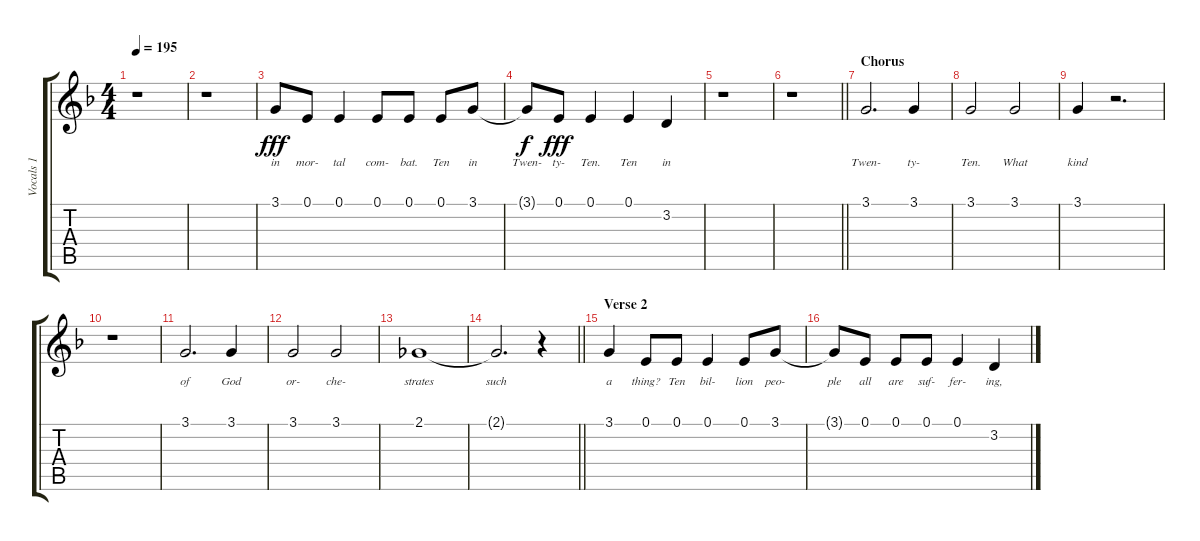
\track ("Vocals 1" "Vocals 1") {instrument oboe}
\staff {score tabs}
\tuning (E4 B3 G3 D3 A2 E2) {hide}
\ts (4 4)
\tempo 195
\clef g2
\ks f
r.1{dy fff} |
r.1 |
3.1.8{lyrics (0 "in") lyrics (1 "") lyrics (2 "") lyrics (3 "") lyrics (4 "")} 0.1.8{lyrics (0 "mor-") lyrics (1 "") lyrics (2 "") lyrics (3 "") lyrics (4 "")} 0.1.4{lyrics (0 "tal") lyrics (1 "") lyrics (2 "") lyrics (3 "") lyrics (4 "")} 0.1.8{lyrics (0 "com-") lyrics (1 "") lyrics (2 "") lyrics (3 "") lyrics (4 "")} 0.1.8{lyrics (0 "bat.") lyrics (1 "") lyrics (2 "") lyrics (3 "") lyrics (4 "")} 0.1.8{lyrics (0 "Ten") lyrics (1 "") lyrics (2 "") lyrics (3 "") lyrics (4 "")} 3.1.8{lyrics (0 "in") lyrics (1 "") lyrics (2 "") lyrics (3 "") lyrics (4 "")} |
3.1{t}.8{lyrics (0 "Twen-") lyrics (1 "") lyrics (2 "") lyrics (3 "") lyrics (4 "") dy f} 0.1.8{lyrics (0 "ty-") lyrics (1 "") lyrics (2 "") lyrics (3 "") lyrics (4 "") dy fff} 0.1.4{lyrics (0 "Ten.") lyrics (1 "") lyrics (2 "") lyrics (3 "") lyrics (4 "")} 0.1.4{lyrics (0 "Ten") lyrics (1 "") lyrics (2 "") lyrics (3 "") lyrics (4 "")} 3.2.4{lyrics (0 "in") lyrics (1 "") lyrics (2 "") lyrics (3 "") lyrics (4 "")} |
r.1 |
\barLineRight lightlight
r.1 |
\section ("" "Chorus")
3.1.2{d lyrics (0 "Twen-") lyrics (1 "") lyrics (2 "") lyrics (3 "") lyrics (4 "")} 3.1.4{lyrics (0 "ty-") lyrics (1 "") lyrics (2 "") lyrics (3 "") lyrics (4 "")} |
3.1.2{lyrics (0 "Ten.") lyrics (1 "") lyrics (2 "") lyrics (3 "") lyrics (4 "")} 3.1.2{lyrics (0 "What") lyrics (1 "") lyrics (2 "") lyrics (3 "") lyrics (4 "")} |
3.1.4{lyrics (0 "kind") lyrics (1 "") lyrics (2 "") lyrics (3 "") lyrics (4 "")} r.2{d} |
r.1 |
3.1.2{d lyrics (0 "of") lyrics (1 "") lyrics (2 "") lyrics (3 "") lyrics (4 "")} 3.1.4{lyrics (0 "God") lyrics (1 "") lyrics (2 "") lyrics (3 "") lyrics (4 "")} |
3.1.2{lyrics (0 "or-") lyrics (1 "") lyrics (2 "") lyrics (3 "") lyrics (4 "")} 3.1.2{lyrics (0 "che-") lyrics (1 "") lyrics (2 "") lyrics (3 "") lyrics (4 "")} |
2.1.1{lyrics (0 "strates") lyrics (1 "") lyrics (2 "") lyrics (3 "") lyrics (4 "")} |
\barLineRight lightlight
2.1{t}.2{d lyrics (0 "such") lyrics (1 "") lyrics (2 "") lyrics (3 "") lyrics (4 "")} r.4 |
\section ("" "Verse 2")
3.1.4{lyrics (0 "a") lyrics (1 "") lyrics (2 "") lyrics (3 "") lyrics (4 "")} 0.1.8{lyrics (0 "thing?") lyrics (1 "") lyrics (2 "") lyrics (3 "") lyrics (4 "")} 0.1.8{lyrics (0 "Ten") lyrics (1 "") lyrics (2 "") lyrics (3 "") lyrics (4 "")} 0.1.4{lyrics (0 "bil-") lyrics (1 "") lyrics (2 "") lyrics (3 "") lyrics (4 "")} 0.1.8{lyrics (0 "lion") lyrics (1 "") lyrics (2 "") lyrics (3 "") lyrics (4 "")} 3.1.8{lyrics (0 "peo-") lyrics (1 "") lyrics (2 "") lyrics (3 "") lyrics (4 "")} |
3.1{t}.8{lyrics (0 "ple") lyrics (1 "") lyrics (2 "") lyrics (3 "") lyrics (4 "")} 0.1.8{lyrics (0 "all") lyrics (1 "") lyrics (2 "") lyrics (3 "") lyrics (4 "")} 0.1.8{lyrics (0 "are") lyrics (1 "") lyrics (2 "") lyrics (3 "") lyrics (4 "")} 0.1.8{lyrics (0 "suf-") lyrics (1 "") lyrics (2 "") lyrics (3 "") lyrics (4 "")} 0.1.4{lyrics (0 "fer-") lyrics (1 "") lyrics (2 "") lyrics (3 "") lyrics (4 "")} 3.2.4{lyrics (0 "ing,") lyrics (1 "") lyrics (2 "") lyrics (3 "") lyrics (4 "")}
